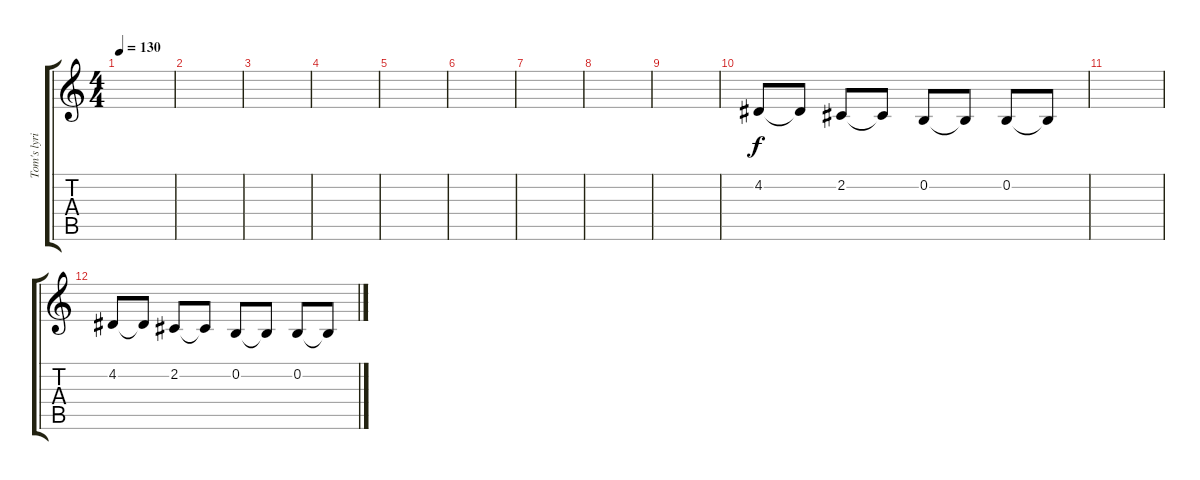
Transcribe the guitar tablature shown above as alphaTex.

\track ("Tom's lyrics" "Tom's lyri") {instrument altosax}
\staff {score tabs}
\tuning (E4 B3 G3 D3 A2 E2) {hide}
\ts (4 4)
\tempo 130
\clef g2
\ks c
|
|
|
|
|
|
|
|
|
4.2.8 4.2{t}.8 2.2.8 2.2{t}.8 0.2.8 0.2{t}.8 0.2.8 0.2{t}.8 |
|
4.2.8 4.2{t}.8 2.2.8 2.2{t}.8 0.2.8 0.2{t}.8 0.2.8 0.2{t}.8
